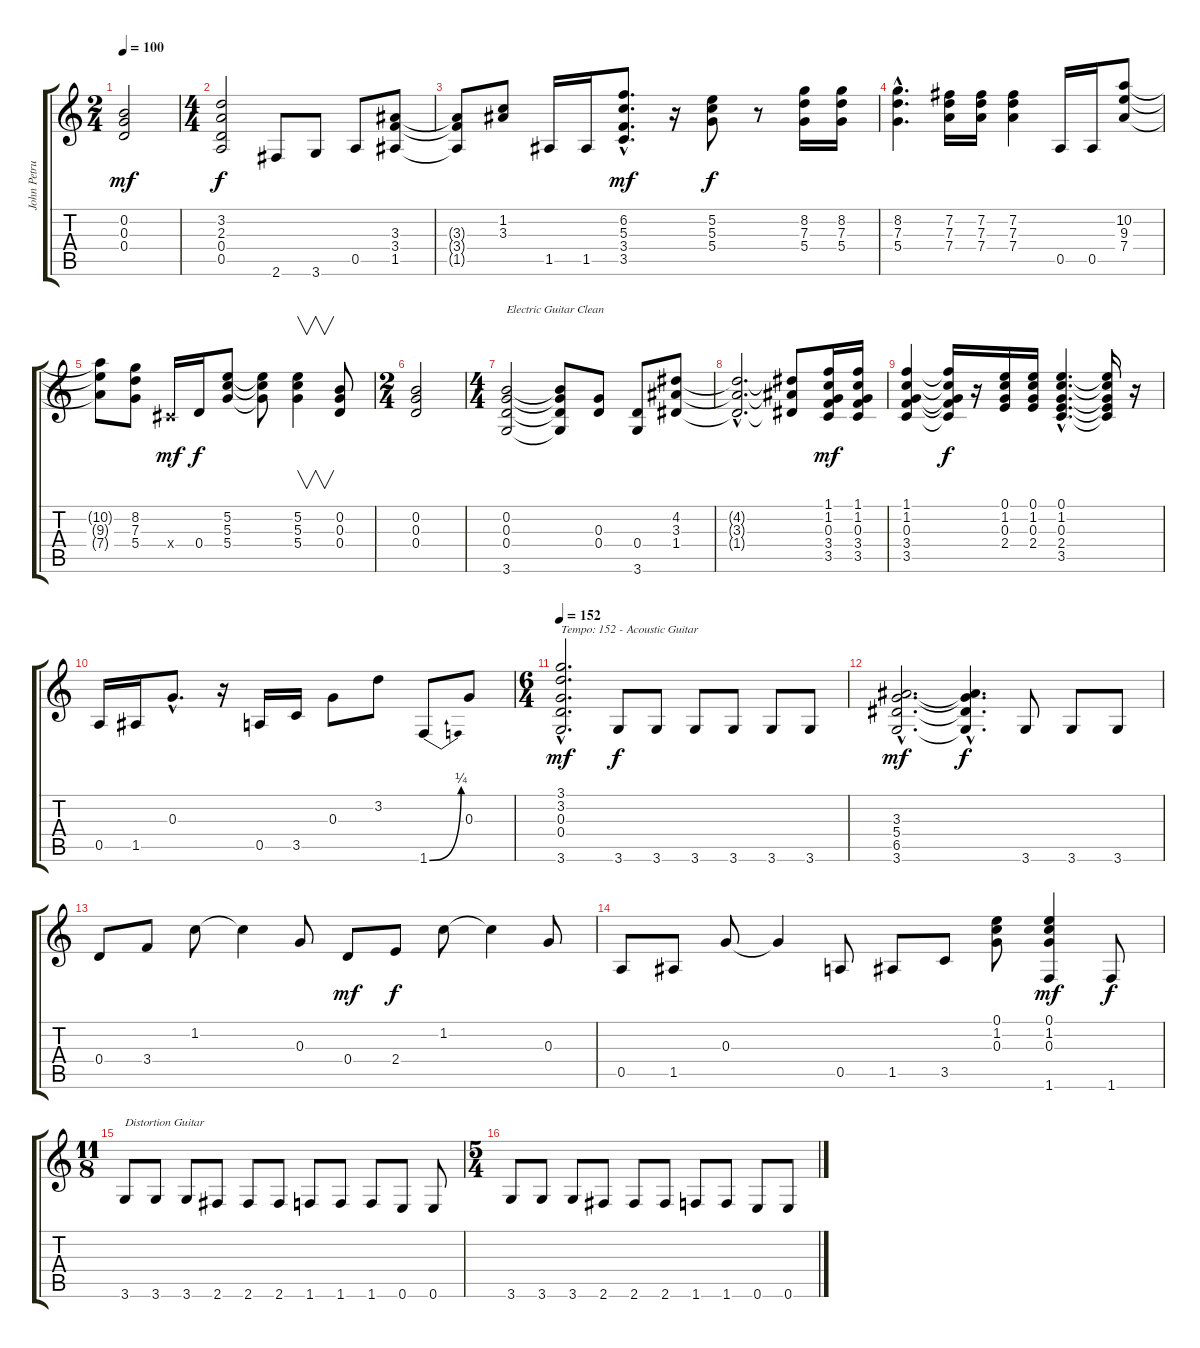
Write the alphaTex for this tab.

\track ("John Petrucci - 6 Strings Guitar" "John Petru") {instrument distortionguitar}
\staff {score tabs}
\tuning (E4 B3 G3 D3 A2 E2) {hide}
\ts (2 4)
\tempo 100
\clef g2
\ks c
(0.2 0.3 0.4).2{dy mf} |
\ts (4 4)
(3.2 2.3 0.4 0.5).2{dy f} 2.6.8 3.6.8 0.5.8 (3.3 3.4 1.5).8 |
(3.3{t} 3.4{t} 1.5{t}).8 (1.2 3.3).8 1.5.16 1.5.16 (6.2{hac} 5.3{hac} 3.4{hac} 3.5{hac}).8{d dy mf} r.16 (5.2 5.3 5.4).8{dy f} r.8 (8.2 7.3 5.4).16 (8.2 7.3 5.4).16 |
(8.2{hac} 7.3{hac} 5.4{hac}).4{d} (7.2 7.3 7.4).16 (7.2 7.3 7.4).16 (7.2 7.3 7.4).4 0.5.16 0.5.16 (10.2 9.3 7.4).8 |
(10.2{t} 9.3{t} 7.4{t}).8 (8.2 7.3 5.4).8 -1.4{x}.16{dy mf} 0.4.16{dy f} (5.2 5.3 5.4).8 (5.2{t} 5.3{t} 5.4{t}).8 (5.2 5.3 5.4).4{v} (0.2 0.3 0.4).8 |
\ts (2 4)
(0.2 0.3 0.4).2 |
\ts (4 4)
(0.2 0.3 0.4 3.6).2{txt "Electric Guitar Clean" instrument electricguitarclean} (0.2{t} 0.3{t} 0.4{t} 3.6{t}).8 (0.3 0.4).8 (0.4 3.6).8 (4.2 3.3 1.4).8 |
(4.2{hac t} 3.3{hac t} 1.4{hac t}).2{d} (4.2{t} 3.3{t} 1.4{t}).8 (1.1 1.2 0.3 3.4 3.5).16{dy mf} (1.1 1.2 0.3 3.4 3.5).16 |
(1.1 1.2 0.3 3.4 3.5).4 (1.1{t} 1.2{t} 0.3{t} 3.4{t} 3.5{t}).16{dy f} r.16 (0.1 1.2 0.3 2.4).16 (0.1 1.2 0.3 2.4).16 (0.1{hac} 1.2{hac} 0.3{hac} 2.4{hac} 3.5{hac}).4{d} (0.1{t} 1.2{t} 0.3{t} 2.4{t} 3.5{t}).16 r.16 |
0.5.16 1.5.16 0.3{hac}.8{d} r.16 0.5.16 3.5.16 0.3.8 3.2.8 1.6{be (bend 0 0 60 1)}.8 0.3.8 |
\ts (6 4)
\tempo 152
(3.1{hac} 3.2{hac} 0.3{hac} 0.4{hac} 3.6{hac}).2{d txt "Tempo: 152 - Acoustic Guitar" dy mf instrument acousticguitarsteel} 3.6.8{dy f} 3.6.8 3.6.8 3.6.8 3.6.8 3.6.8 |
(3.3{hac} 5.4{hac} 6.5{hac} 3.6{hac}).2{d dy mf} (3.3{hac t} 5.4{hac t} 6.5{hac t} 3.6{hac t}).4{d dy f} 3.6.8 3.6.8 3.6.8 |
0.4.8 3.4.8 1.2.8 1.2{t}.4 0.3.8 0.4.8{dy mf} 2.4.8{dy f} 1.2.8 1.2{t}.4 0.3.8 |
0.5.8 1.5.8 0.3.8 0.3{t}.4 0.5.8 1.5.8 3.5.8 (0.1 1.2 0.3).8 (0.1 1.2 0.3 1.6).4{dy mf} 1.6.8{dy f} |
\ts (11 8)
3.6.8{txt "Distortion Guitar" instrument distortionguitar} 3.6.8 3.6.8 2.6.8 2.6.8 2.6.8 1.6.8 1.6.8 1.6.8 0.6.8 0.6.8 |
\ts (5 4)
3.6.8 3.6.8 3.6.8 2.6.8 2.6.8 2.6.8 1.6.8 1.6.8 0.6.8 0.6.8
